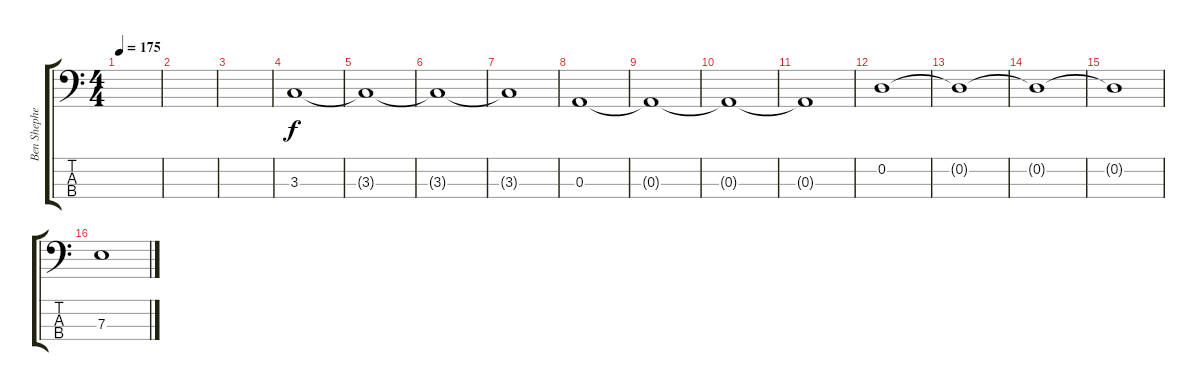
\track ("Ben Shepherd-Bass" "Ben Shephe") {instrument electricbassfinger}
\staff {score tabs}
\tuning (G2 D2 A1 E1) {hide}
\ts (4 4)
\tempo 175
\clef f4
\ks c
|
|
|
3.3.1 |
3.3{t}.1 |
3.3{t}.1 |
3.3{t}.1 |
0.3.1 |
0.3{t}.1 |
0.3{t}.1 |
0.3{t}.1 |
0.2.1 |
0.2{t}.1 |
0.2{t}.1 |
0.2{t}.1 |
7.3.1
